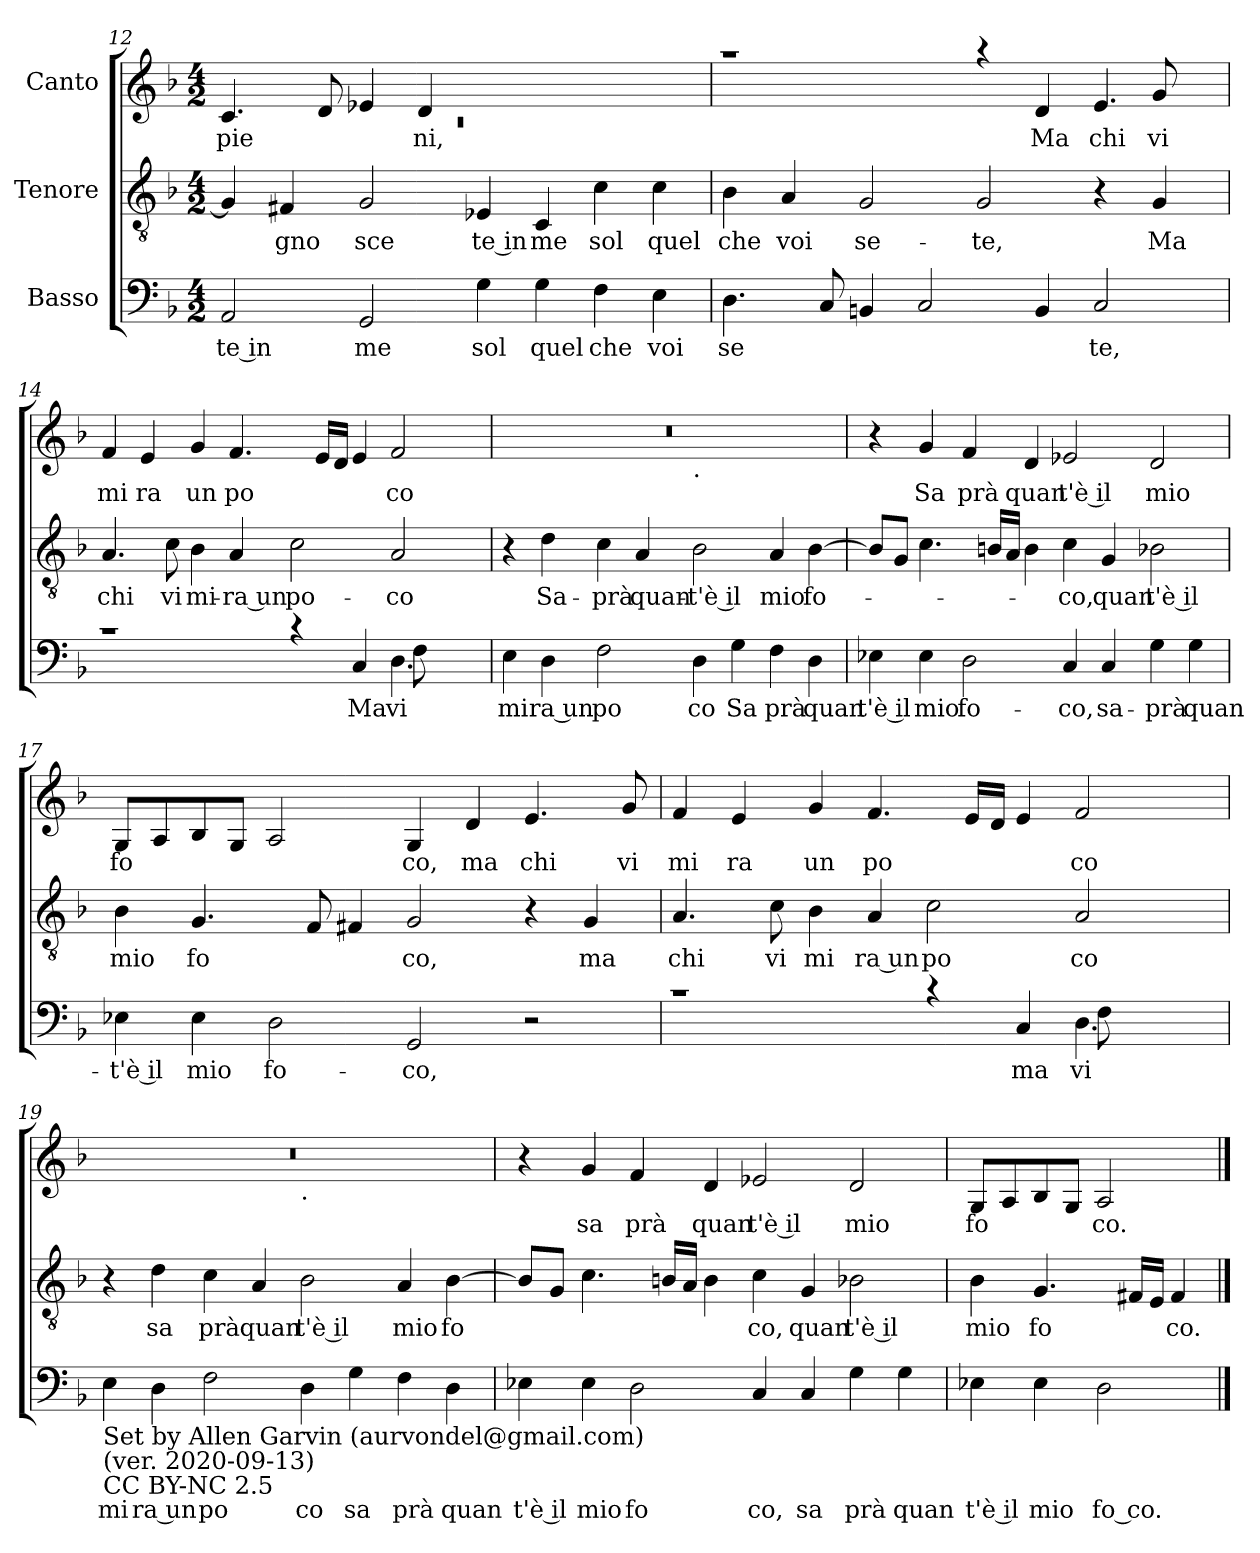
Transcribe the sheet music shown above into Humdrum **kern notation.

**kern	**text	**kern	**text	**kern	**text
*part3	*part3	*part2	*part2	*part1	*part1
*staff3	*staff3	*staff2	*staff2	*staff1	*staff1
*I"Basso	*	*I"Tenore	*	*I"Canto	*
*clefF4	*	*clefGv2	*	*clefG2	*
*k[b-]	*	*k[b-]	*	*k[b-]	*
*F:	*	*F:	*	*F:	*
*M4/2	*	*M4/2	*	*M4/2	*
=12	=12	=12	=12	=12	=12
*	*	*	*	*^	*
!	!LO:LY:b:rj	!	!	!	!LO:N:vis=1	!LO:LY:b
2AA/	-te in	4G/]	.	4.c/	0rc	pie
!	!	!	!LO:LY:b	!	!	!
.	.	4F#X/	gno	.	.	.
.	.	.	.	8d/	.	.
!	!LO:LY:b	!	!LO:LY:b	!	!	!
2GG/	me	2G/	sce	4e-X/	.	.
!	!	!	!	!	!	!LO:LY:b
.	.	.	.	4d/	.	ni,
!	!LO:LY:b	!	!LO:LY:b:rj	!	!	!
4G\	sol	4E-X/	te in	1ryy	.	.
!	!LO:LY:b	!	!LO:LY:b	!	!	!
4G\	quel	4C/	me	.	.	.
!	!LO:LY:b	!	!LO:LY:b	!	!	!
4F\	che	4c\	sol	.	.	.
!	!LO:LY:b	!	!LO:LY:b	!	!	!
4E\	voi	4c\	quel	.	.	.
!!LO:LB:g=z	!!
=13	=13	=13	=13	=13	=13	=13
!	!LO:LY:b	!	!LO:LY:b	!	!	!
4.D\	se	4B-\	che	1raa	1..ryy	.
!	!	!	!LO:LY:b	!	!	!
.	.	4A/	voi	.	.	.
8C/	.	.	.	.	.	.
!	!	!	!LO:LY:b	!	!	!
4BBn/	.	2G/	se-	.	.	.
2C/	.	.	.	.	.	.
!	!	!	!LO:LY:b	!	!	!
.	.	2G/	-te,	4raa	.	.
!	!	!	!	!	!	!LO:LY:b
4BB/	.	.	.	4d/	.	Ma
!	!LO:LY:b	!	!	!	!	!LO:LY:b
2C/	te,	4r	.	4.e/	.	chi
!	!	!	!LO:LY:b	!	!	!LO:LY:b
.	.	4G/	Ma	.	8g/	vi
.	.	.	.	8ryy	8ryy	.
=14	=14	=14	=14	=14	=14	=14
*^	*	*	*	*	*	*
!	!	!	!	!LO:LY:b	!	!	!LO:LY:b
*	*	*	*	*	*v	*v	*
1rc	1.ryy	.	4.A/	chi	4f/	mi
!	!	!	!	!	!	!LO:LY:b
.	.	.	.	.	4e/	ra
!	!	!	!	!LO:LY:b	!	!
.	.	.	8c\	vi	.	.
!	!	!	!	!LO:LY:b	!	!LO:LY:b
.	.	.	4B-\	mi-	4g/	un
!	!	!	!	!LO:LY:b:rj	!	!LO:LY:b
.	.	.	4A/	-ra un	4.f/	po
!	!	!	!	!LO:LY:b	!	!
4rc	.	.	2c\	po-	.	.
.	.	.	.	.	16e/LL	.
.	.	.	.	.	16d/JJ	.
!	!	!LO:LY:b	!	!	!	!
4C/	.	Ma	.	.	4e/	.
!	!	!LO:LY:b	!	!	!	!
!	!	!LO:LY:b	!	!LO:LY:b	!	!LO:LY:b
4.D\	8F\	vi	2A/	-co	2f/	co
.	8ryy	.	.	.	.	.
.	4ryy	.	.	.	.	.
8ryy	.	.	.	.	.	.
*v	*v	*	*	*	*	*
=15	=15	=15	=15	=15	=15
!	!LO:LY:b	!	!	!	!
*	*	*	*	*^	*
4E\	mi	4r	.	0r	1ryy	.
!	!LO:LY:b:rj	!	!LO:LY:b	!	!	!
4D\	ra un	4d\	Sa-	.	.	.
!	!LO:LY:b	!	!LO:LY:b	!	!	!
2F\	po	4c\	-prà	.	.	.
!	!	!	!LO:LY:b	!	!	!
.	.	4A/	quan-	.	.	.
!	!	!	!	!	!LO:TX:b:t=.	!
!	!LO:LY:b	!	!LO:LY:b:rj	!	!	!
4D\	co	2B-\	-t'è il	.	1ryy	.
!	!LO:LY:b	!	!	!	!	!
4G\	Sa	.	.	.	.	.
!	!LO:LY:b	!	!LO:LY:b	!	!	!
4F\	prà	4A/	mio	.	.	.
!	!LO:LY:b	!	!LO:LY:b	!	!	!
4D\	quan	[<4B-\	fo-	.	.	.
!!LO:LB:g=z
=16	=16	=16	=16	=16	=16	=16
!	!LO:LY:b:rj	!	!	!	!	!
*	*	*	*	*v	*v	*
4E-X\	t'è il	8B-/L]	.	4r	.
.	.	8G/J	.	.	.
!	!LO:LY:b	!	!	!	!LO:LY:b
4E-\	mio	4.c\	.	4g/	Sa
!	!LO:LY:b	!	!	!	!LO:LY:b
2D\	fo-	.	.	4f/	prà
.	.	16Bn/LL	.	.	.
.	.	16A/JJ	.	.	.
!	!	!	!	!	!LO:LY:b
.	.	4B\	.	4d/	quan
!	!LO:LY:b	!	!LO:LY:b	!	!LO:LY:b:rj
4C/	-co,	4c\	-co,	2e-X/	t'è il
!	!LO:LY:b	!	!LO:LY:b	!	!
4C/	sa-	4G/	quan	.	.
!	!LO:LY:b	!	!LO:LY:b:rj	!	!LO:LY:b
4G\	-prà	2B-X\	t'è il	2d/	mio
!	!LO:LY:b	!	!	!	!
4G\	quan-	.	.	.	.
=17	=17	=17	=17	=17	=17
!	!LO:LY:b:rj	!	!LO:LY:b	!	!LO:LY:b
4E-X\	-t'è il	4B-\	mio	8G/L	fo
.	.	.	.	8A/	.
!	!LO:LY:b	!	!LO:LY:b	!	!
4E-\	mio	4.G/	fo	8B-/	.
.	.	.	.	8G/J	.
!	!LO:LY:b	!	!	!	!
2D\	fo-	.	.	2A/	.
.	.	8F/	.	.	.
.	.	4F#X/	.	.	.
!	!LO:LY:b	!	!LO:LY:b	!	!LO:LY:b
2GG/	-co,	2G/	co,	4G/	co,
!	!	!	!	!	!LO:LY:b
.	.	.	.	4d/	ma
!	!	!	!	!	!LO:LY:b
2r	.	4r	.	4.e/	chi
!	!	!	!LO:LY:b	!	!
.	.	4G/	ma	.	.
!	!	!	!	!	!LO:LY:b
.	.	.	.	8g/	vi
=18	=18	=18	=18	=18	=18
*^	*	*	*	*	*
!	!	!	!	!LO:LY:b	!	!LO:LY:b
1rc	1.ryy	.	4.A/	chi	4f/	mi
!	!	!	!	!	!	!LO:LY:b
.	.	.	.	.	4e/	ra
!	!	!	!	!LO:LY:b	!	!
.	.	.	8c\	vi	.	.
!	!	!	!	!LO:LY:b	!	!LO:LY:b
.	.	.	4B-\	mi	4g/	un
!	!	!	!	!LO:LY:b:rj	!	!LO:LY:b
.	.	.	4A/	ra un	4.f/	po
!	!	!	!	!LO:LY:b	!	!
4rc	.	.	2c\	po	.	.
.	.	.	.	.	16e/LL	.
.	.	.	.	.	16d/JJ	.
!	!	!LO:LY:b	!	!	!	!
4C/	.	ma	.	.	4e/	.
!	!	!LO:LY:b	!	!	!	!
!	!	!LO:LY:b	!	!LO:LY:b	!	!LO:LY:b
4.D\	8F\	vi	2A/	co	2f/	co
.	8ryy	.	.	.	.	.
.	4ryy	.	.	.	.	.
8ryy	.	.	.	.	.	.
*v	*v	*	*	*	*	*
!!LO:LB:g=z
=19	=19	=19	=19	=19	=19
!LO:TX:b:t=Set by Allen Garvin (aurvondel@gmail.com)	!	!	!	!	!
!LO:TX:b:t=(ver. 2020-09-13)	!	!	!	!	!
!LO:TX:b:t=CC BY-NC 2.5	!	!	!	!	!
!	!LO:LY:b	!	!	!	!
*	*	*	*	*^	*
4E\	mi	4r	.	0r	1ryy	.
!	!LO:LY:b:rj	!	!LO:LY:b	!	!	!
4D\	ra un	4d\	sa	.	.	.
!	!LO:LY:b	!	!LO:LY:b	!	!	!
2F\	po	4c\	prà	.	.	.
!	!	!	!LO:LY:b	!	!	!
.	.	4A/	quan	.	.	.
!	!	!	!	!	!LO:TX:b:t=.	!
!	!LO:LY:b	!	!LO:LY:b:rj	!	!	!
4D\	co	2B-\	t'è il	.	1ryy	.
!	!LO:LY:b	!	!	!	!	!
4G\	sa	.	.	.	.	.
!	!LO:LY:b	!	!LO:LY:b	!	!	!
4F\	prà	4A/	mio	.	.	.
!	!LO:LY:b	!	!LO:LY:b	!	!	!
4D\	quan	[>4B-\	fo	.	.	.
=20	=20	=20	=20	=20	=20	=20
!	!LO:LY:b:rj	!	!	!	!	!
*	*	*	*	*v	*v	*
4E-X\	t'è il	8B-/L]	.	4r	.
.	.	8G/J	.	.	.
!	!LO:LY:b	!	!	!	!LO:LY:b
4E-\	mio	4.c\	.	4g/	sa
!	!LO:LY:b	!	!	!	!LO:LY:b
2D\	fo	.	.	4f/	prà
.	.	16Bn/LL	.	.	.
.	.	16A/JJ	.	.	.
!	!	!	!	!	!LO:LY:b
.	.	4B\	.	4d/	quan
!	!LO:LY:b	!	!LO:LY:b	!	!LO:LY:b:rj
4C/	co,	4c\	co,	2e-X/	t'è il
!	!LO:LY:b	!	!LO:LY:b	!	!
4C/	sa	4G/	quan	.	.
!	!LO:LY:b	!	!LO:LY:b:rj	!	!LO:LY:b
4G\	prà	2B-X\	t'è il	2d/	mio
!	!LO:LY:b	!	!	!	!
4G\	quan	.	.	.	.
=21	=21	=21	=21	=21	=21
!	!LO:LY:b:rj	!	!LO:LY:b	!	!LO:LY:b
4E-X\	t'è il	4B-\	mio	8G/L	fo
.	.	.	.	8A/	.
!	!LO:LY:b	!	!LO:LY:b	!	!
4E-\	mio	4.G/	fo	8B-/	.
.	.	.	.	8G/J	.
!	!LO:LY:b	!	!	!	!LO:LY:b
2D\	fo co.	.	.	2A/	co.
.	.	16F#X/LL	.	.	.
.	.	16E/JJ	.	.	.
!	!	!	!LO:LY:b	!	!
.	.	4F#/	co.	.	.
==	==	==	==	==	==
*-	*-	*-	*-	*-	*-
